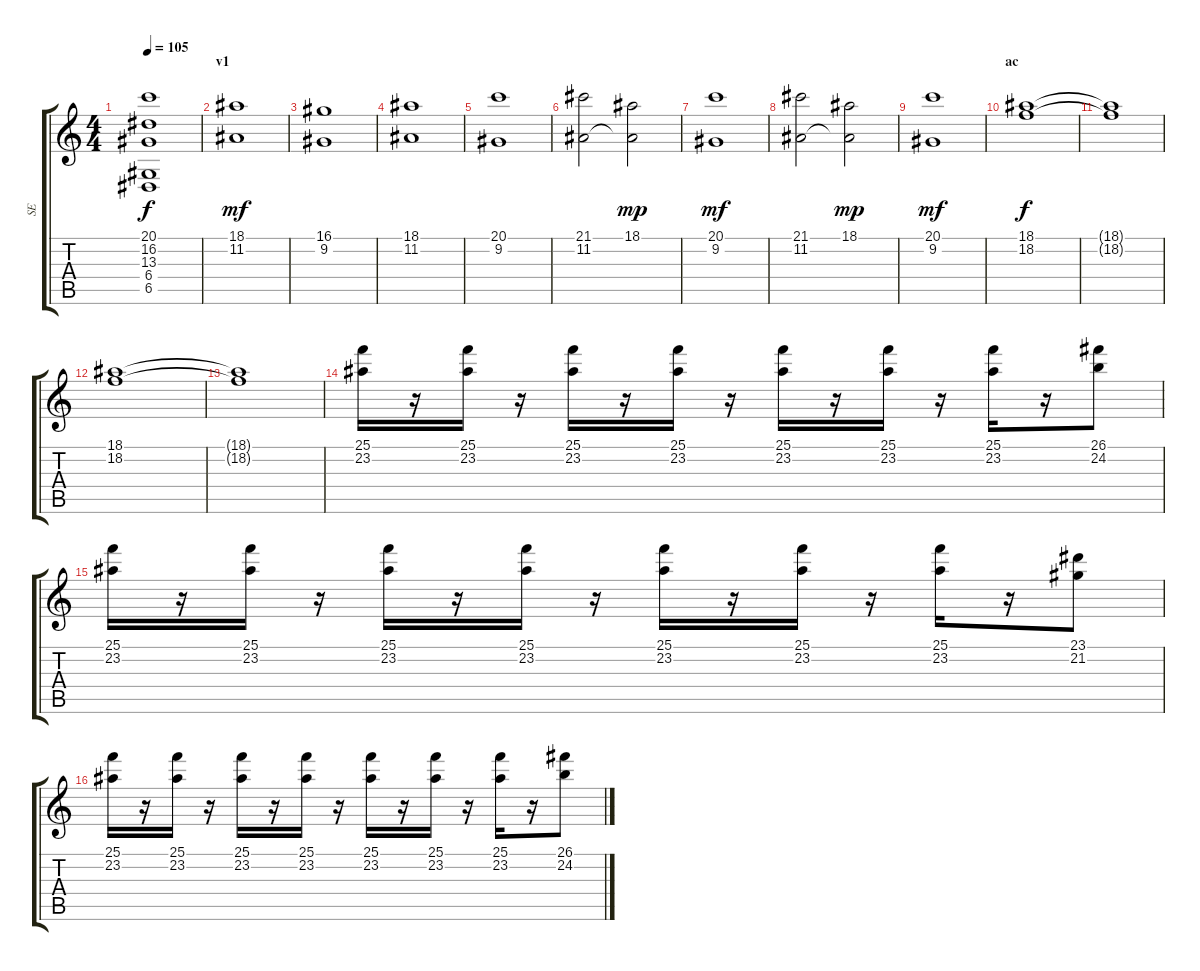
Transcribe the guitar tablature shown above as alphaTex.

\track ("SE" "SE") {instrument stringensemble1}
\staff {score tabs}
\tuning (E4 B3 G3 D3 A2 E2) {hide}
\ts (4 4)
\tempo 105
\clef g2
\ks c
(20.1 16.2 13.3 6.4 6.5).1{dy f} |
\section ("" "v1")
(18.1 11.2).1{dy mf} |
(16.1 9.2).1 |
(18.1 11.2).1 |
(20.1 9.2).1 |
(21.1 11.2).2 (18.1 11.2{t}).2{dy mp} |
(20.1 9.2).1{dy mf} |
(21.1 11.2).2 (18.1 11.2{t}).2{dy mp} |
(20.1 9.2).1{dy mf} |
\section ("" "ac")
(18.1 18.2).1{dy f} |
(18.1{t} 18.2{t}).1 |
(18.1 18.2).1 |
(18.1{t} 18.2{t}).1 |
\section ("" "")
(25.1 23.2).16 r.16 (25.1 23.2).16 r.16 (25.1 23.2).16 r.16 (25.1 23.2).16 r.16 (25.1 23.2).16 r.16 (25.1 23.2).16 r.16 (25.1 23.2).16 r.16 (26.1 24.2).8 |
(25.1 23.2).16 r.16 (25.1 23.2).16 r.16 (25.1 23.2).16 r.16 (25.1 23.2).16 r.16 (25.1 23.2).16 r.16 (25.1 23.2).16 r.16 (25.1 23.2).16 r.16 (23.1 21.2).8 |
(25.1 23.2).16 r.16 (25.1 23.2).16 r.16 (25.1 23.2).16 r.16 (25.1 23.2).16 r.16 (25.1 23.2).16 r.16 (25.1 23.2).16 r.16 (25.1 23.2).16 r.16 (26.1 24.2).8
